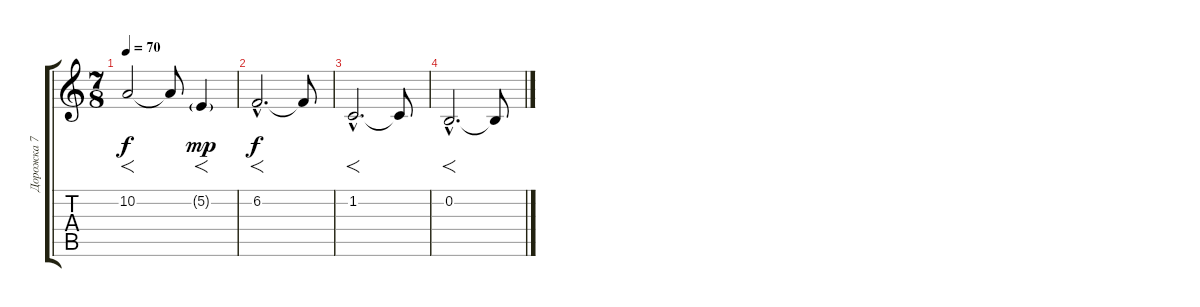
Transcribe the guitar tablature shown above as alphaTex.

\track ("Дорожка 7" "Дорожка 7") {instrument synthstrings1}
\staff {score tabs}
\tuning (E4 B3 G3 D3 A2 E2) {hide}
\ts (7 8)
\tempo 70
\clef g2
\ks c
10.2.2{f dy f} 10.2{t}.8 5.2{g}.4{f dy mp} |
6.2{hac}.2{f d dy f} 6.2{t}.8 |
1.2{hac}.2{f d} 1.2{t}.8 |
0.2{hac}.2{f d} 0.2{t}.8
